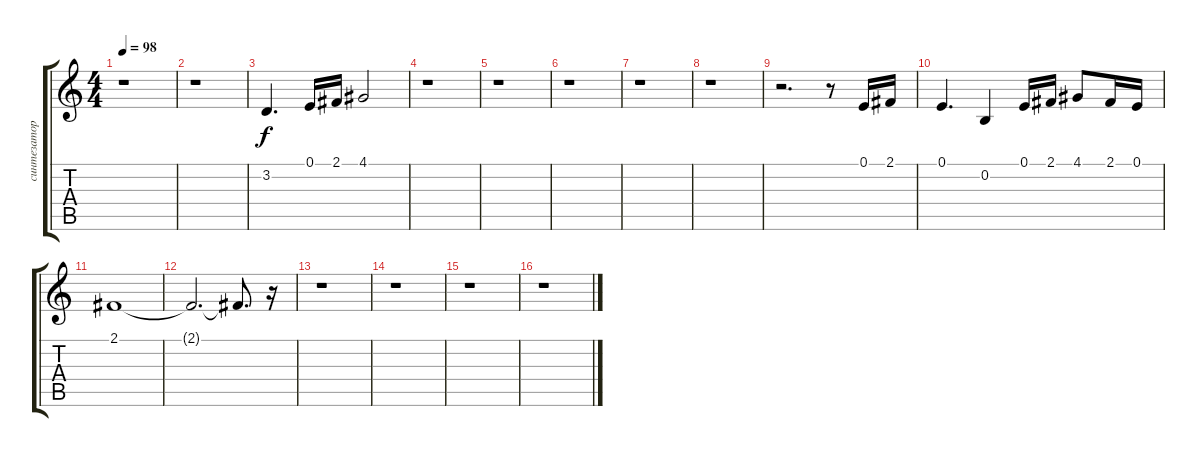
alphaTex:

\track ("синтезатор" "синтезатор") {instrument musicbox}
\staff {score tabs}
\tuning (E4 B3 G3 D3 A2 E2) {hide}
\ts (4 4)
\tempo 98
\clef g2
\ks c
r.1{dy f} |
r.1 |
3.2.4{d} 0.1.16 2.1.16 4.1.2 |
r.1 |
r.1 |
r.1 |
r.1 |
r.1 |
r.2{d} r.8 0.1.16 2.1.16 |
0.1.4{d} 0.2.4 0.1.16 2.1.16 4.1.8 2.1.16 0.1.16 |
2.1.1 |
2.1{t}.2{d} 2.1{t}.8{d} r.16 |
r.1 |
r.1 |
r.1 |
r.1
